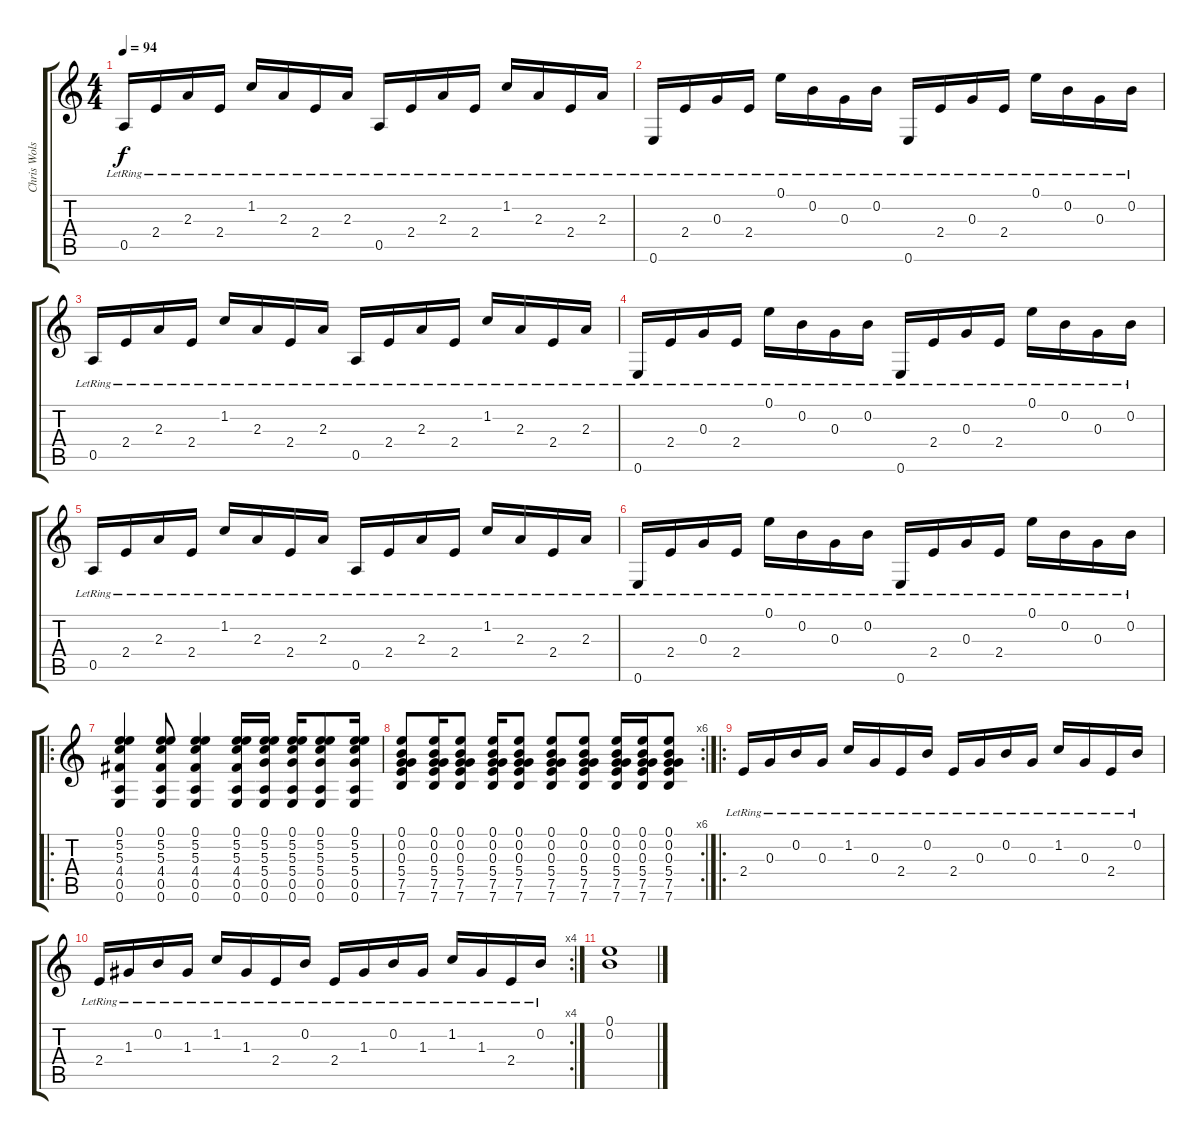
\track ("Chris Wolstenholme" "Chris Wols") {instrument acousticguitarsteel}
\staff {score tabs}
\tuning (E4 B3 G3 D3 A2 E2) {hide}
\ts (4 4)
\tempo 94
\clef g2
\ks c
0.5{lr}.16{dy f} 2.4{lr}.16 2.3{lr}.16 2.4{lr}.16 1.2{lr}.16 2.3{lr}.16 2.4{lr}.16 2.3{lr}.16 0.5{lr}.16 2.4{lr}.16 2.3{lr}.16 2.4{lr}.16 1.2{lr}.16 2.3{lr}.16 2.4{lr}.16 2.3{lr}.16 |
0.6{lr}.16 2.4{lr}.16 0.3{lr}.16 2.4{lr}.16 0.1{lr}.16 0.2{lr}.16 0.3{lr}.16 0.2{lr}.16 0.6{lr}.16 2.4{lr}.16 0.3{lr}.16 2.4{lr}.16 0.1{lr}.16 0.2{lr}.16 0.3{lr}.16 0.2{lr}.16 |
0.5{lr}.16 2.4{lr}.16 2.3{lr}.16 2.4{lr}.16 1.2{lr}.16 2.3{lr}.16 2.4{lr}.16 2.3{lr}.16 0.5{lr}.16 2.4{lr}.16 2.3{lr}.16 2.4{lr}.16 1.2{lr}.16 2.3{lr}.16 2.4{lr}.16 2.3{lr}.16 |
0.6{lr}.16 2.4{lr}.16 0.3{lr}.16 2.4{lr}.16 0.1{lr}.16 0.2{lr}.16 0.3{lr}.16 0.2{lr}.16 0.6{lr}.16 2.4{lr}.16 0.3{lr}.16 2.4{lr}.16 0.1{lr}.16 0.2{lr}.16 0.3{lr}.16 0.2{lr}.16 |
0.5{lr}.16 2.4{lr}.16 2.3{lr}.16 2.4{lr}.16 1.2{lr}.16 2.3{lr}.16 2.4{lr}.16 2.3{lr}.16 0.5{lr}.16 2.4{lr}.16 2.3{lr}.16 2.4{lr}.16 1.2{lr}.16 2.3{lr}.16 2.4{lr}.16 2.3{lr}.16 |
0.6{lr}.16 2.4{lr}.16 0.3{lr}.16 2.4{lr}.16 0.1{lr}.16 0.2{lr}.16 0.3{lr}.16 0.2{lr}.16 0.6{lr}.16 2.4{lr}.16 0.3{lr}.16 2.4{lr}.16 0.1{lr}.16 0.2{lr}.16 0.3{lr}.16 0.2{lr}.16 |
\ro
(0.1 5.2 5.3 4.4 0.5 0.6).4 (0.1 5.2 5.3 4.4 0.5 0.6).8 (0.1 5.2 5.3 4.4 0.5 0.6).4 (0.1 5.2 5.3 4.4 0.5 0.6).16 (0.1 5.2 5.3 5.4 0.5 0.6).16 (0.1 5.2 5.3 5.4 0.5 0.6).16 (0.1 5.2 5.3 5.4 0.5 0.6).8 (0.1 5.2 5.3 5.4 0.5 0.6).16 |
\rc 6
(0.1 0.2 0.3 5.4 7.5 7.6).8 (0.1 0.2 0.3 5.4 7.5 7.6).16 (0.1 0.2 0.3 5.4 7.5 7.6).8 (0.1 0.2 0.3 5.4 7.5 7.6).16 (0.1 0.2 0.3 5.4 7.5 7.6).8 (0.1 0.2 0.3 5.4 7.5 7.6).8 (0.1 0.2 0.3 5.4 7.5 7.6).8 (0.1 0.2 0.3 5.4 7.5 7.6).16 (0.1 0.2 0.3 5.4 7.5 7.6).16 (0.1 0.2 0.3 5.4 7.5 7.6).8 |
\ro
2.4{lr}.16 0.3{lr}.16 0.2{lr}.16 0.3{lr}.16 1.2{lr}.16 0.3{lr}.16 2.4{lr}.16 0.2{lr}.16 2.4{lr}.16 0.3{lr}.16 0.2{lr}.16 0.3{lr}.16 1.2{lr}.16 0.3{lr}.16 2.4{lr}.16 0.2{lr}.16 |
\rc 4
2.4{lr}.16 1.3{lr}.16 0.2{lr}.16 1.3{lr}.16 1.2{lr}.16 1.3{lr}.16 2.4{lr}.16 0.2{lr}.16 2.4{lr}.16 1.3{lr}.16 0.2{lr}.16 1.3{lr}.16 1.2{lr}.16 1.3{lr}.16 2.4{lr}.16 0.2{lr}.16 |
(0.1 0.2).1
